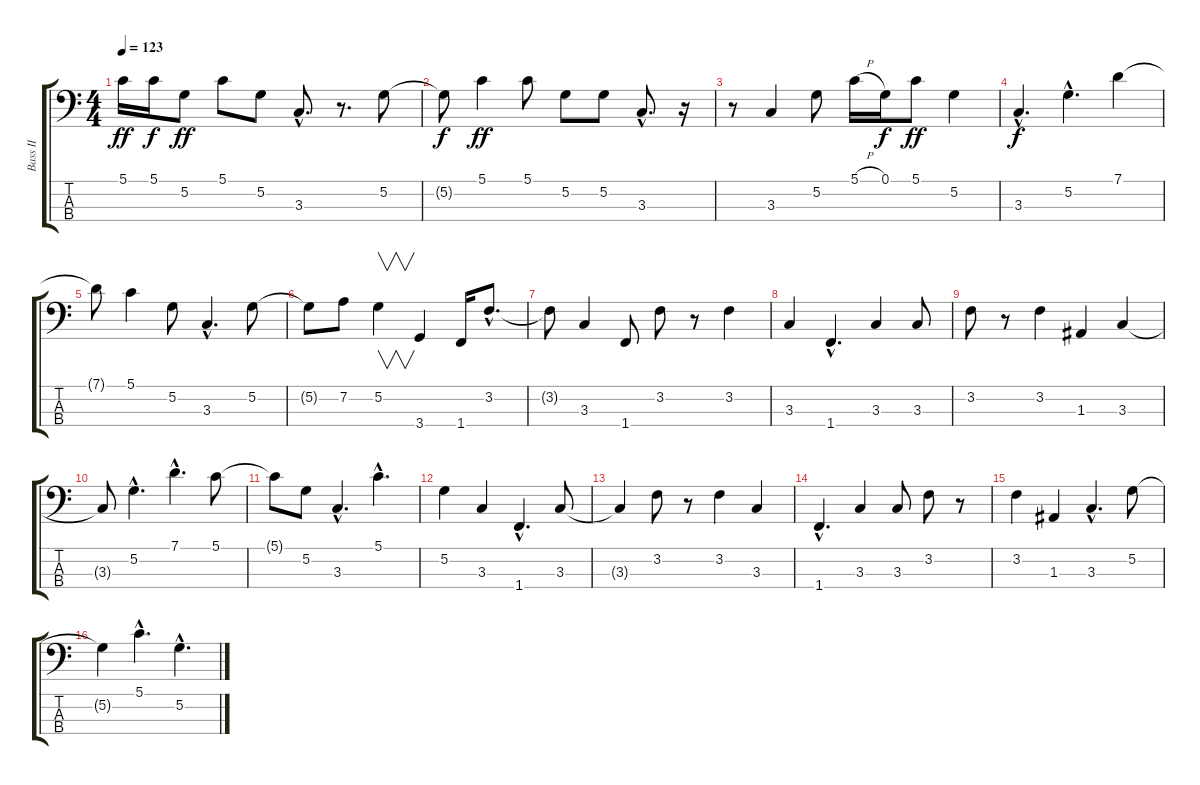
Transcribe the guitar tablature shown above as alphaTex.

\track ("Bass II" "Bass II") {instrument electricbassfinger}
\staff {score tabs}
\tuning (G2 D2 A1 E1) {hide}
\ts (4 4)
\tempo 123
\clef f4
\ks c
5.1.16{dy ff} 5.1.16{dy f} 5.2.8{dy ff} 5.1.8 5.2.8 3.3{hac}.8{d} r.8{d} 5.2.8 |
5.2{t}.8{dy f} 5.1.4{dy ff} 5.1.8 5.2.8 5.2.8 3.3{hac}.8{d} r.16 |
r.8 3.3.4 5.2.8 5.1{h}.16 0.1.16{dy f} 5.1.8{dy ff} 5.2.4 |
3.3{hac}.4{d dy f} 5.2{hac}.4{d} 7.1.4 |
7.1{t}.8 5.1.4 5.2.8 3.3{hac}.4{d} 5.2.8 |
5.2{t}.8 7.2.8 5.2.4{v} 3.4.4 1.4.16 3.2{hac}.8{d} |
3.2{t}.8 3.3.4 1.4.8 3.2.8 r.8 3.2.4 |
3.3.4 1.4{hac}.4{d} 3.3.4 3.3.8 |
3.2.8 r.8 3.2.4 1.3.4 3.3.4 |
3.3{t}.8 5.2{hac}.4{d} 7.1{hac}.4{d} 5.1.8 |
5.1{t}.8 5.2.8 3.3{hac}.4{d} 5.1{hac}.4{d} |
5.2.4 3.3.4 1.4{hac}.4{d} 3.3.8 |
3.3{t}.4 3.2.8 r.8 3.2.4 3.3.4 |
1.4{hac}.4{d} 3.3.4 3.3.8 3.2.8 r.8 |
3.2.4 1.3.4 3.3{hac}.4{d} 5.2.8 |
5.2{t}.4 5.1{hac}.4{d} 5.2{hac}.4{d}
